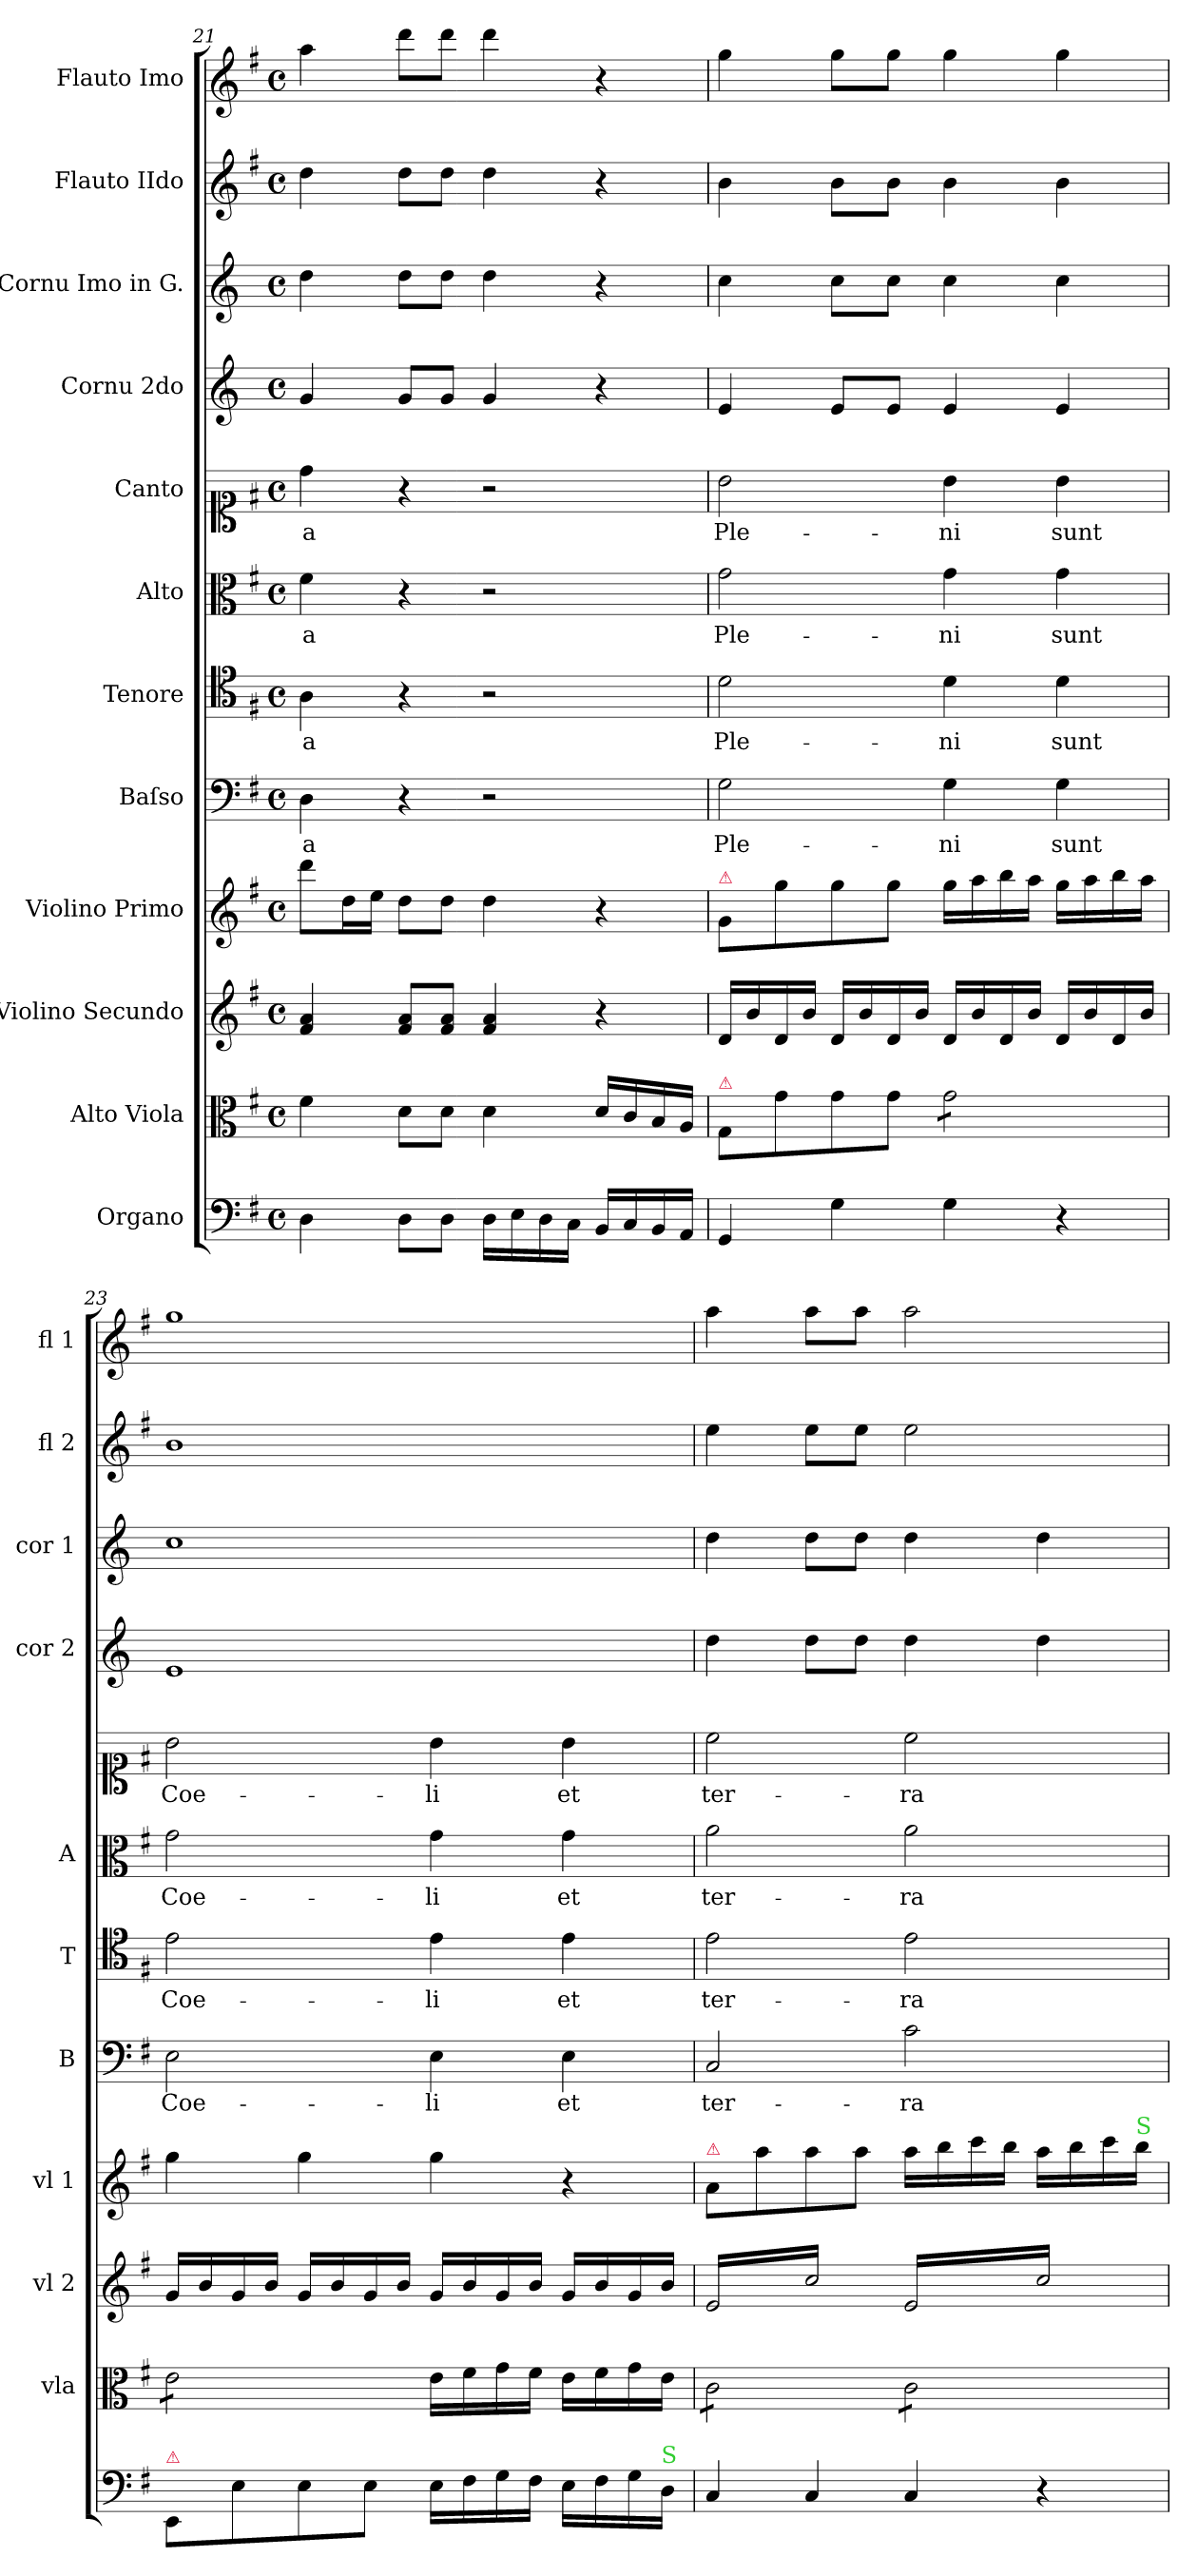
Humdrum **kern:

**kern	**kern	**kern	**kern	**kern	**text	**kern	**text	**kern	**text	**kern	**text	**kern	**kern	**kern	**kern
*part12	*part11	*part10	*part9	*part8	*part8	*part7	*part7	*part6	*part6	*part5	*part5	*part4	*part3	*part2	*part1
*staff12	*staff11	*staff10	*staff9	*staff8	*staff8	*staff7	*staff7	*staff6	*staff6	*staff5	*staff5	*staff4	*staff3	*staff2	*staff1
*I"Organo	*I"Alto Viola	*I"Violino Secundo	*I"Violino Primo	*I"Baſso	*	*I"Tenore	*	*I"Alto	*	*I"Canto	*	*I"Cornu 2do	*I"Cornu Imo in G.	*I"Flauto IIdo	*I"Flauto Imo
*	*I'vla	*I'vl 2	*I'vl 1	*I'B	*	*I'T	*	*I'A	*	*	*	*I'cor 2	*I'cor 1	*I'fl 2	*I'fl 1
*clefF4	*clefC3	*clefG2	*clefG2	*clefF4	*	*clefC4	*	*clefC3	*	*clefC1	*	*clefG2	*clefG2	*clefG2	*clefG2
*	*	*	*	*	*	*	*	*	*	*	*	*ITrd3c5	*ITrd3c5	*	*
*k[f#]	*k[f#]	*k[f#]	*k[f#]	*k[f#]	*	*k[f#]	*	*k[f#]	*	*k[f#]	*	*k[f#]	*k[f#]	*k[f#]	*k[f#]
*G:	*G:	*G:	*G:	*G:	*	*G:	*	*G:	*	*G:	*	*G:	*G:	*G:	*G:
*M4/4	*M4/4	*M4/4	*M4/4	*M4/4	*	*M4/4	*	*M4/4	*	*M4/4	*	*M4/4	*M4/4	*M4/4	*M4/4
*met(c)	*met(c)	*met(c)	*met(c)	*met(c)	*	*met(c)	*	*met(c)	*	*met(c)	*	*met(c)	*met(c)	*met(c)	*met(c)
=21	=21	=21	=21	=21	=21	=21	=21	=21	=21	=21	=21	=21	=21	=21	=21
4D\	4f#\	4f#/ 4a/	8ddd\L	4D\	-a	4A\	-a	4f#\	-a	4dd\	-a	4d/	4a\	4dd\	4aa\
.	.	.	16dd\L	.	.	.	.	.	.	.	.	.	.	.	.
.	.	.	16ee\JJ	.	.	.	.	.	.	.	.	.	.	.	.
8D\L	8d\L	8f#/ 8a/L	8dd\L	4r	.	4r	.	4r	.	4r	.	8d/L	8a\L	8dd\L	8ddd\L
8D\J	8d\J	8f#/ 8a/J	8dd\J	.	.	.	.	.	.	.	.	8d/J	8a\J	8dd\J	8ddd\J
16D\LL	4d\	4f#/ 4a/	4dd\	2r	.	2r	.	2r	.	2r	.	4d/	4a\	4dd\	4ddd\
16E\	.	.	.	.	.	.	.	.	.	.	.	.	.	.	.
16D\	.	.	.	.	.	.	.	.	.	.	.	.	.	.	.
16C\JJ	.	.	.	.	.	.	.	.	.	.	.	.	.	.	.
16BB/LL	16d/LL	4r	4r	.	.	.	.	.	.	.	.	4r	4r	4r	4r
16C/	16c/	.	.	.	.	.	.	.	.	.	.	.	.	.	.
16BB/	16B/	.	.	.	.	.	.	.	.	.	.	.	.	.	.
16AA/JJ	16A/JJ	.	.	.	.	.	.	.	.	.	.	.	.	.	.
=22	=22	=22	=22	=22	=22	=22	=22	=22	=22	=22	=22	=22	=22	=22	=22
!	!	!	!LO:TX:a:color=crimson:t=⚠	!	!	!	!	!	!	!	!	!	!	!	!
!	!LO:TX:a:color=crimson:t=⚠	!	!	!	!	!	!	!	!	!	!	!	!	!	!
4GG/	8G/L	16d/LL	8g/L	2G\	Ple-	2d\	Ple-	2g\	Ple-	2b\	Ple-	4B/	4g\	4b\	4gg\
.	.	16b/	.	.	.	.	.	.	.	.	.	.	.	.	.
.	8g\	16d/	8gg\	.	.	.	.	.	.	.	.	.	.	.	.
.	.	16b/JJ	.	.	.	.	.	.	.	.	.	.	.	.	.
4G\	8g\	16d/LL	8gg\	.	.	.	.	.	.	.	.	8B/L	8g\L	8b\L	8gg\L
.	.	16b/	.	.	.	.	.	.	.	.	.	.	.	.	.
.	8g\J	16d/	8gg\J	.	.	.	.	.	.	.	.	8B/J	8g\J	8b\J	8gg\J
.	.	16b/JJ	.	.	.	.	.	.	.	.	.	.	.	.	.
*	*tremolo	*	*	*	*	*	*	*	*	*	*	*	*	*	*
4G\	8g\L	16d/LL	16gg\LL	4G\	-ni	4d\	-ni	4g\	-ni	4b\	-ni	4B/	4g\	4b\	4gg\
.	.	16b/	16aa\	.	.	.	.	.	.	.	.	.	.	.	.
.	8g\	16d/	16bb\	.	.	.	.	.	.	.	.	.	.	.	.
.	.	16b/JJ	16aa\JJ	.	.	.	.	.	.	.	.	.	.	.	.
4r	8g\	16d/LL	16gg\LL	4G\	sunt	4d\	sunt	4g\	sunt	4b\	sunt	4B/	4g\	4b\	4gg\
.	.	16b/	16aa\	.	.	.	.	.	.	.	.	.	.	.	.
.	8g\J	16d/	16bb\	.	.	.	.	.	.	.	.	.	.	.	.
.	.	16b/JJ	16aa\JJ	.	.	.	.	.	.	.	.	.	.	.	.
=23	=23	=23	=23	=23	=23	=23	=23	=23	=23	=23	=23	=23	=23	=23	=23
!LO:TX:a:color=crimson:t=⚠	!	!	!	!	!	!	!	!	!	!	!	!	!	!	!
8EE/L	8e\L	16g/LL	4gg\	2E\	Coe-	2e\	Coe-	2g\	Coe-	2b\	Coe-	1B	1g	1b	1gg
.	.	16b/	.	.	.	.	.	.	.	.	.	.	.	.	.
8E\	8e\	16g/	.	.	.	.	.	.	.	.	.	.	.	.	.
.	.	16b/JJ	.	.	.	.	.	.	.	.	.	.	.	.	.
8E\	8e\	16g/LL	4gg\	.	.	.	.	.	.	.	.	.	.	.	.
.	.	16b/	.	.	.	.	.	.	.	.	.	.	.	.	.
8E\J	8e\J	16g/	.	.	.	.	.	.	.	.	.	.	.	.	.
*	*Xtremolo	*	*	*	*	*	*	*	*	*	*	*	*	*	*
.	.	16b/JJ	.	.	.	.	.	.	.	.	.	.	.	.	.
16E\LL	16e\LL	16g/LL	4gg\	4E\	-li	4e\	-li	4g\	-li	4b\	-li	.	.	.	.
16F#\	16f#\	16b/	.	.	.	.	.	.	.	.	.	.	.	.	.
16G\	16g\	16g/	.	.	.	.	.	.	.	.	.	.	.	.	.
16F#\JJ	16f#\JJ	16b/JJ	.	.	.	.	.	.	.	.	.	.	.	.	.
16E\LL	16e\LL	16g/LL	4r	4E\	et	4e\	et	4g\	et	4b\	et	.	.	.	.
16F#\	16f#\	16b/	.	.	.	.	.	.	.	.	.	.	.	.	.
16G\	16g\	16g/	.	.	.	.	.	.	.	.	.	.	.	.	.
!LO:TX:a:color=limegreen:t=S	!	!	!	!	!	!	!	!	!	!	!	!	!	!	!
16D\JJ	16e\JJ	16b/JJ	.	.	.	.	.	.	.	.	.	.	.	.	.
=24	=24	=24	=24	=24	=24	=24	=24	=24	=24	=24	=24	=24	=24	=24	=24
!	!	!	!LO:TX:a:color=crimson:t=⚠	!	!	!	!	!	!	!	!	!	!	!	!
*	*tremolo	*	*	*	*	*	*	*	*	*	*	*	*	*	*
*	*	*tremolo	*	*	*	*	*	*	*	*	*	*	*	*	*
4C/	8c\L	16e/LL	8a/L	2C/	ter-	2e\	ter-	2a\	ter-	2cc\	ter-	4a\	4a\	4ee\	4aa\
.	.	16cc/	.	.	.	.	.	.	.	.	.	.	.	.	.
.	8c\	16e/	8aa\	.	.	.	.	.	.	.	.	.	.	.	.
.	.	16cc/	.	.	.	.	.	.	.	.	.	.	.	.	.
4C/	8c\	16e/	8aa\	.	.	.	.	.	.	.	.	8a\L	8a\L	8ee\L	8aa\L
.	.	16cc/	.	.	.	.	.	.	.	.	.	.	.	.	.
.	8c\J	16e/	8aa\J	.	.	.	.	.	.	.	.	8a\J	8a\J	8ee\J	8aa\J
.	.	16cc/JJ	.	.	.	.	.	.	.	.	.	.	.	.	.
4C/	8c\L	16e/LL	16aa\LL	2c\	-ra	2e\	-ra	2a\	-ra	2cc\	-ra	4a\	4a\	2ee\	2aa\
.	.	16cc/	16bb\	.	.	.	.	.	.	.	.	.	.	.	.
.	8c\	16e/	16ccc\	.	.	.	.	.	.	.	.	.	.	.	.
.	.	16cc/	16bb\JJ	.	.	.	.	.	.	.	.	.	.	.	.
4r	8c\	16e/	16aa\LL	.	.	.	.	.	.	.	.	4a\	4a\	.	.
.	.	16cc/	16bb\	.	.	.	.	.	.	.	.	.	.	.	.
.	8c\J	16e/	16ccc\	.	.	.	.	.	.	.	.	.	.	.	.
*	*Xtremolo	*	*	*	*	*	*	*	*	*	*	*	*	*	*
!	!	!	!LO:TX:a:color=limegreen:t=S	!	!	!	!	!	!	!	!	!	!	!	!
.	.	16cc/JJ	16bb\JJ	.	.	.	.	.	.	.	.	.	.	.	.
*	*	*Xtremolo	*	*	*	*	*	*	*	*	*	*	*	*	*
.	.	.	.	.	.	.	.	.	.	.	.	.	.	.	.
.	.	.	.	.	.	.	.	.	.	.	.	.	.	.	.
.	.	.	.	.	.	.	.	.	.	.	.	.	.	.	.
.	.	.	.	.	.	.	.	.	.	.	.	.	.	.	.
=	=	=	=	=	=	=	=	=	=	=	=	=	=	=	=
*-	*-	*-	*-	*-	*-	*-	*-	*-	*-	*-	*-	*-	*-	*-	*-
